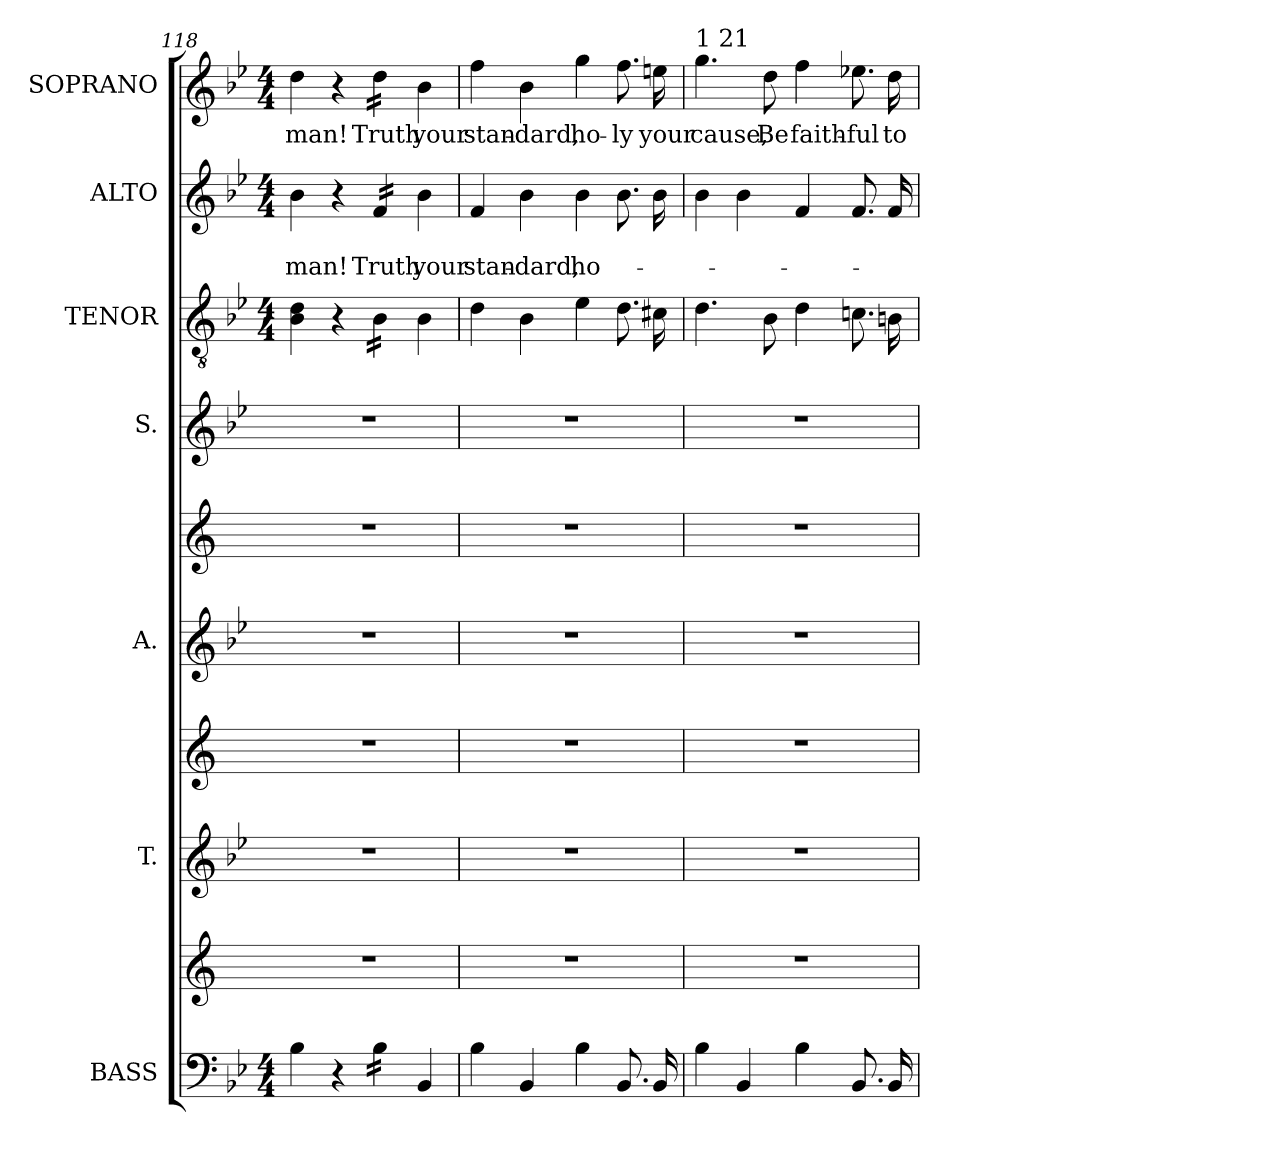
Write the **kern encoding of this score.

**kern	**kern	**kern	**kern	**kern	**kern	**kern	**kern	**kern	**text	**text	**kern	**text
*part10	*part9	*part8	*part7	*part6	*part5	*part4	*part3	*part2	*part2	*part2	*part1	*part1
*staff10	*staff9	*staff8	*staff7	*staff6	*staff5	*staff4	*staff3	*staff2	*staff2	*staff2	*staff1	*staff1
*I"BASS	*	*I"T.	*	*I"A.	*	*I"S.	*I"TENOR	*I"ALTO	*	*	*I"SOPRANO	*
*I'B.	*	*I'T.	*	*I'A.	*	*I'S.	*I'T.	*I'A.	*	*	*I'S.	*
*clefF4	*clefG2	*clefG2	*clefG2	*clefG2	*clefG2	*clefG2	*clefGv2	*clefG2	*	*	*clefG2	*
*	*ITrd1c2	*	*ITrd1c2	*	*ITrd1c2	*ITrd3c5	*	*	*	*	*	*
*k[b-e-]	*k[b-e-]	*k[b-e-]	*k[b-e-]	*k[b-e-]	*k[b-e-]	*k[b-]	*k[b-e-]	*k[b-e-]	*	*	*k[b-e-]	*
*B-:	*B-:	*B-:	*B-:	*B-:	*B-:	*F:	*B-:	*B-:	*	*	*B-:	*
*M4/4	*	*	*	*	*	*	*M4/4	*M4/4	*	*	*M4/4	*
=118	=118	=118	=118	=118	=118	=118	=118	=118	=118	=118	=118	=118
!	!	!	!	!	!	!	!	!	!	!LO:LY:b	!	!LO:LY:b
4B-\	1r	1r	1r	1r	1r	1r	4B-\ 4d\	4b-\	.	man!	4dd\	man!
4r	.	.	.	.	.	.	4r	4r	.	.	4r	.
!	!	!	!	!	!	!	!	!	!	!LO:LY:b	!	!LO:LY:b
*tremolo	*	*	*	*	*	*	*	*	*	*	*	*
*	*	*	*	*	*	*	*tremolo	*	*	*	*	*
*	*	*	*	*	*	*	*	*tremolo	*	*	*	*
*	*	*	*	*	*	*	*	*	*	*	*tremolo	*
16B-\LL	.	.	.	.	.	.	16B-\LL	16f/LL	.	Truth	16dd\LL	Truth
16B-\	.	.	.	.	.	.	16B-\	16f/	.	.	16dd\	.
16B-\	.	.	.	.	.	.	16B-\	16f/	.	.	16dd\	.
16B-\JJ	.	.	.	.	.	.	16B-\JJ	16f/JJ	.	.	16dd\JJ	.
*	*	*	*	*	*	*	*	*	*	*	*Xtremolo	*
*	*	*	*	*	*	*	*	*Xtremolo	*	*	*	*
*	*	*	*	*	*	*	*Xtremolo	*	*	*	*	*
*Xtremolo	*	*	*	*	*	*	*	*	*	*	*	*
!	!	!	!	!	!	!	!	!	!	!LO:LY:b	!	!LO:LY:b
4BB-/	.	.	.	.	.	.	4B-\	4b-\	.	your	4b-\	your
=119	=119	=119	=119	=119	=119	=119	=119	=119	=119	=119	=119	=119
!	!	!	!	!	!	!	!	!	!	!LO:LY:b	!	!LO:LY:b
4B-\	1r	1r	1r	1r	1r	1r	4d\	4f/	.	stan-	4ff\	stan-
!	!	!	!	!	!	!	!	!	!	!LO:LY:b	!	!LO:LY:b
4BB-/	.	.	.	.	.	.	4B-\	4b-\	.	-dard,	4b-\	-dard,
!	!	!	!	!	!	!	!	!	!	!LO:LY:b	!	!LO:LY:b
4B-\	.	.	.	.	.	.	4e-\	4b-\	.	ho-	4gg\	ho-
!	!	!	!	!	!	!	!	!	!	!	!	!LO:LY:b
8.BB-/	.	.	.	.	.	.	8.d\	8.b-\	.	.	8.ff\	-ly
!	!	!	!	!	!	!	!	!	!	!	!	!LO:LY:b
16BB-/	.	.	.	.	.	.	16c#X\	16b-\	.	.	16een\	your
!!LO:LB:g=z
=120	=120	=120	=120	=120	=120	=120	=120	=120	=120	=120	=120	=120
!	!	!	!	!	!	!	!	!	!	!	!LO:TX:a:t=1 21	!
!	!	!	!	!	!	!	!	!	!	!	!	!LO:LY:b
4B-\	1r	1r	1r	1r	1r	1r	4.d\	4b-\	.	.	4.gg\	cause,
4BB-/	.	.	.	.	.	.	.	4b-\	.	.	.	.
!	!	!	!	!	!	!	!	!	!	!	!	!LO:LY:b
.	.	.	.	.	.	.	8B-\	.	.	.	8dd\	Be
!	!	!	!	!	!	!	!	!	!	!	!	!LO:LY:b
4B-\	.	.	.	.	.	.	4d\	4f/	.	.	4ff\	faith-
!	!	!	!	!	!	!	!	!	!	!	!	!LO:LY:b
8.BB-/	.	.	.	.	.	.	8.cn\	8.f/	.	.	8.ee-X\	-ful
!	!	!	!	!	!	!	!	!	!	!	!	!LO:LY:b
16BB-/	.	.	.	.	.	.	16Bn\	16f/	.	.	16dd\	to
=	=	=	=	=	=	=	=	=	=	=	=	=
*-	*-	*-	*-	*-	*-	*-	*-	*-	*-	*-	*-	*-
